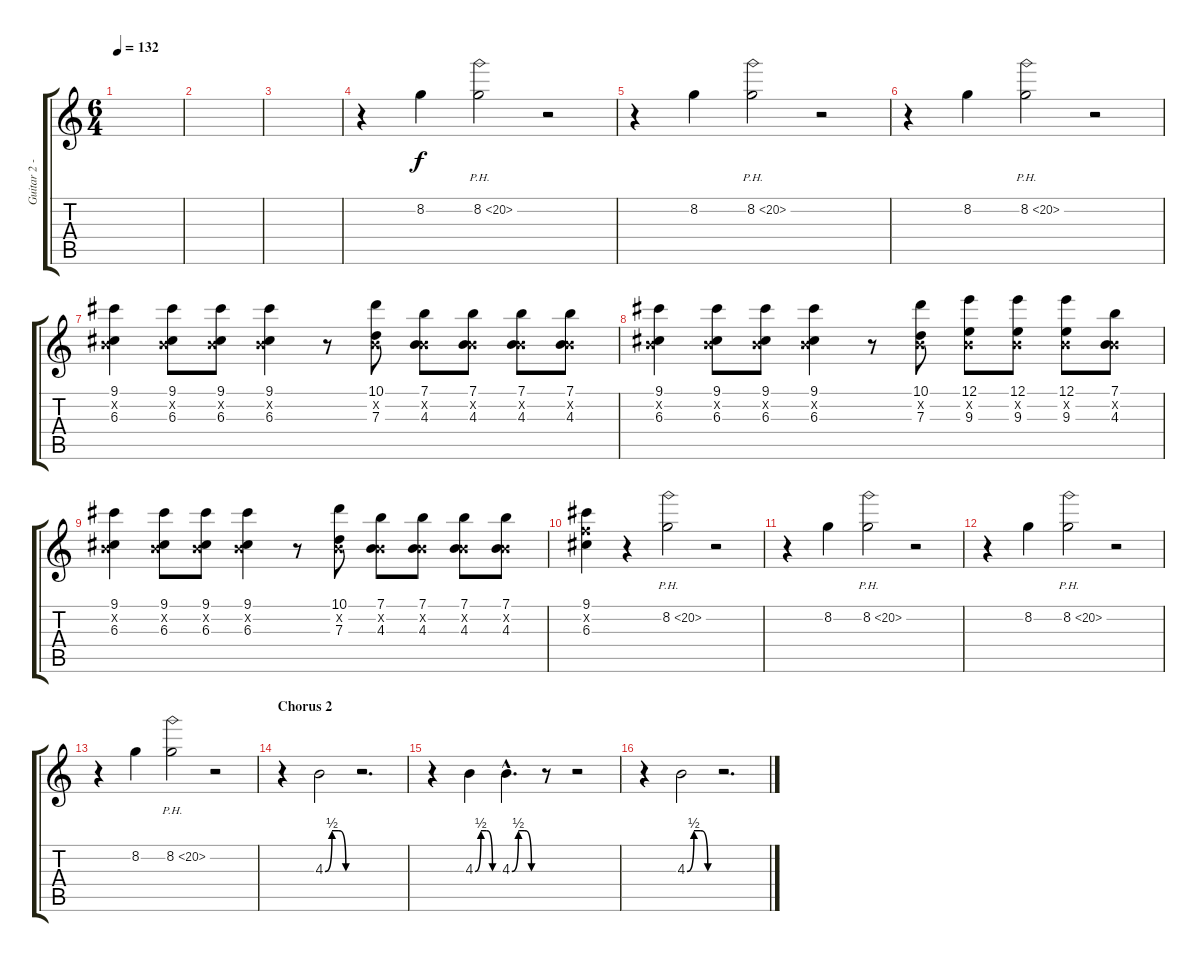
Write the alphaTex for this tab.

\track ("Guitar 2 - lead" "Guitar 2 -") {instrument overdrivenguitar}
\staff {score tabs}
\tuning (E4 B3 G3 D3 A2 E2) {hide}
\ts (6 4)
\tempo 132
\clef g2
\ks c
|
|
|
r.4 8.2.4 8.2{ph 12}.2 r.2 |
r.4 8.2.4 8.2{ph 12}.2 r.2 |
r.4 8.2.4 8.2{ph 12}.2 r.2 |
(9.1 0.2{x} 6.3).4 (9.1 0.2{x} 6.3).8 (9.1 0.2{x} 6.3).8 (9.1 0.2{x} 6.3).4 r.8 (10.1 0.2{x} 7.3).8 (7.1 0.2{x} 4.3).8 (7.1 0.2{x} 4.3).8 (7.1 0.2{x} 4.3).8 (7.1 0.2{x} 4.3).8 |
(9.1 0.2{x} 6.3).4 (9.1 0.2{x} 6.3).8 (9.1 0.2{x} 6.3).8 (9.1 0.2{x} 6.3).4 r.8 (10.1 0.2{x} 7.3).8 (12.1 0.2{x} 9.3).8 (12.1 0.2{x} 9.3).8 (12.1 0.2{x} 9.3).8 (7.1 0.2{x} 4.3).8 |
(9.1 0.2{x} 6.3).4 (9.1 0.2{x} 6.3).8 (9.1 0.2{x} 6.3).8 (9.1 0.2{x} 6.3).4 r.8 (10.1 0.2{x} 7.3).8 (7.1 0.2{x} 4.3).8 (7.1 0.2{x} 4.3).8 (7.1 0.2{x} 4.3).8 (7.1 0.2{x} 4.3).8 |
(9.1 6.2{x} 6.3).4 r.4 8.2{ph 12}.2 r.2 |
r.4 8.2.4 8.2{ph 12}.2 r.2 |
r.4 8.2.4 8.2{ph 12}.2 r.2 |
r.4 8.2.4 8.2{ph 12}.2 r.2 |
\section ("" "Chorus 2")
r.4 4.3{be (custom 0 0 15 2 30 2 45 0 60 0)}.2 r.2{d} |
r.4 4.3{be (custom 0 0 15 2 30 2 45 0 60 0)}.4 4.3{be (custom 0 0 15 2 30 2 45 0 60 0) hac}.4{d} r.8 r.2 |
r.4 4.3{be (custom 0 0 15 2 30 2 45 0 60 0)}.2{balance 0} r.2{d}
